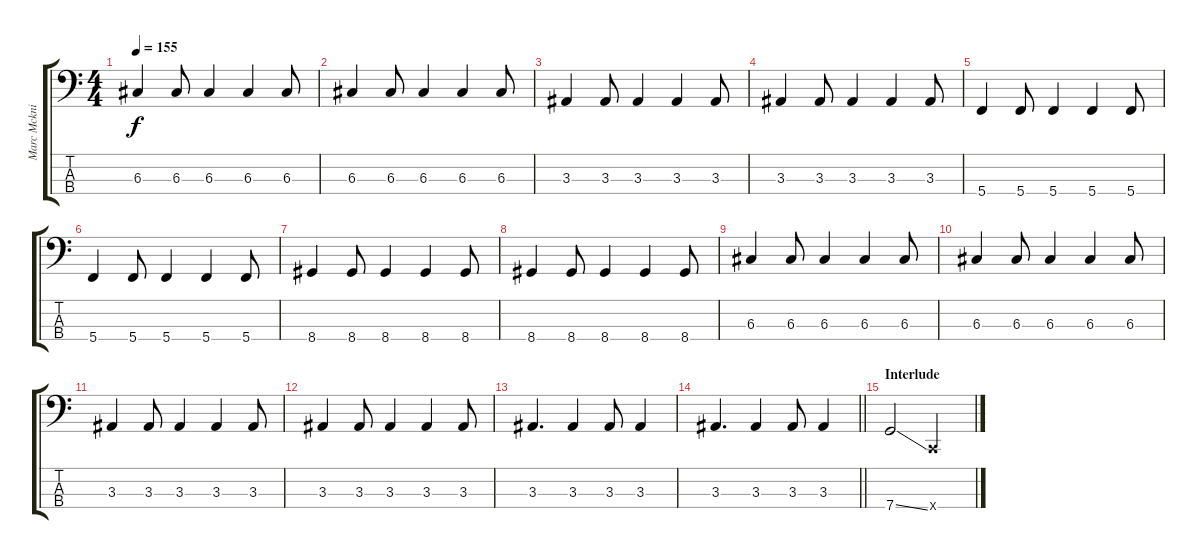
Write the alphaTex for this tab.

\track ("Marc Mcknight" "Marc Mckni") {instrument electricbassfinger}
\staff {score tabs}
\tuning (F2 C2 G1 C1) {hide}
\ts (4 4)
\tempo 155
\clef f4
\ks c
6.3.4{dy f} 6.3.8 6.3.4 6.3.4 6.3.8 |
6.3.4 6.3.8 6.3.4 6.3.4 6.3.8 |
3.3.4 3.3.8 3.3.4 3.3.4 3.3.8 |
3.3.4 3.3.8 3.3.4 3.3.4 3.3.8 |
5.4.4 5.4.8 5.4.4 5.4.4 5.4.8 |
5.4.4 5.4.8 5.4.4 5.4.4 5.4.8 |
8.4.4 8.4.8 8.4.4 8.4.4 8.4.8 |
8.4.4 8.4.8 8.4.4 8.4.4 8.4.8 |
6.3.4 6.3.8 6.3.4 6.3.4 6.3.8 |
6.3.4 6.3.8 6.3.4 6.3.4 6.3.8 |
3.3.4 3.3.8 3.3.4 3.3.4 3.3.8 |
3.3.4 3.3.8 3.3.4 3.3.4 3.3.8 |
3.3.4{d} 3.3.4 3.3.8 3.3.4 |
\barLineRight lightlight
3.3.4{d} 3.3.4 3.3.8 3.3.4 |
\section ("" "Interlude")
7.4{ss}.2 0.4{x}.2
